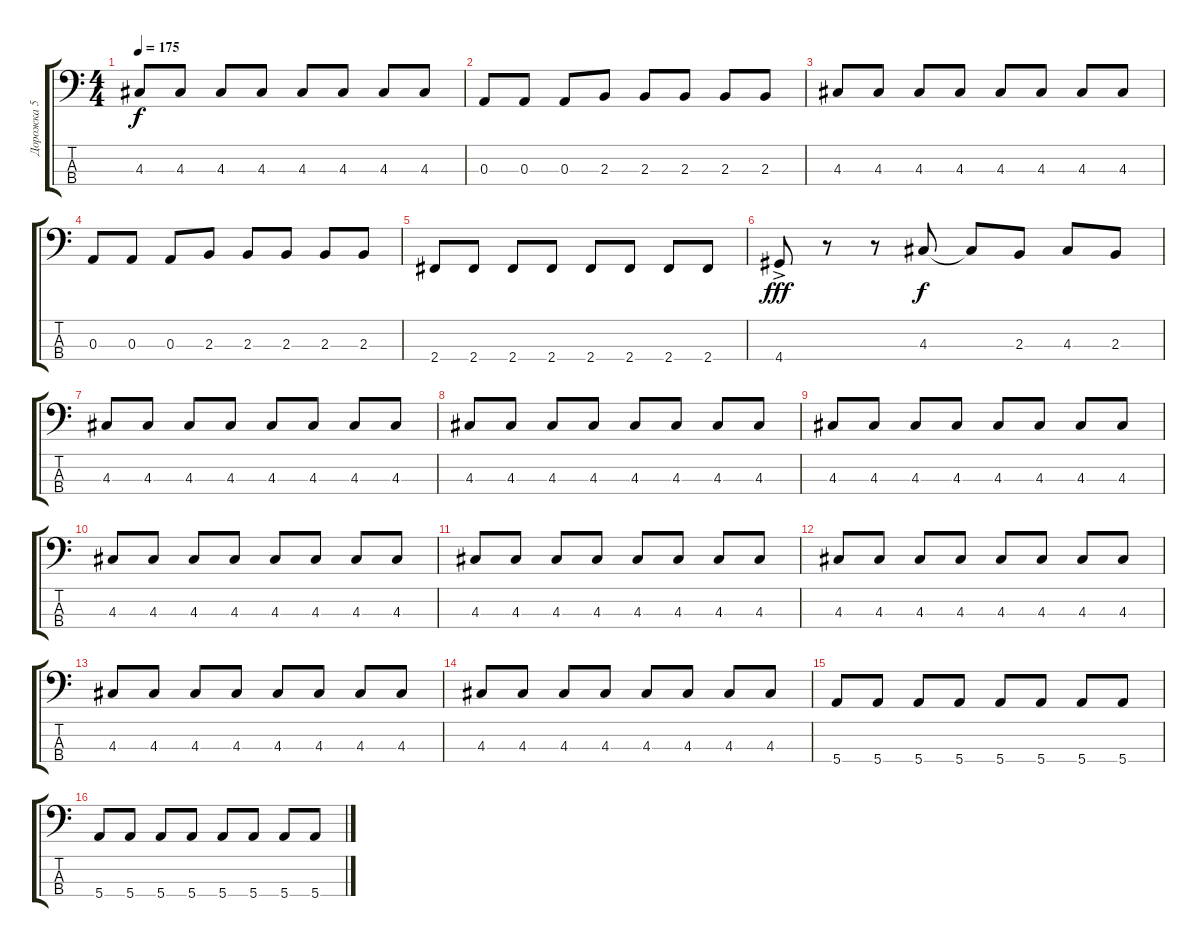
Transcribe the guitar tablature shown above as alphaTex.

\track ("Дорожка 5" "Дорожка 5") {instrument electricbassfinger}
\staff {score tabs}
\tuning (G2 D2 A1 E1) {hide}
\ts (4 4)
\tempo 175
\clef f4
\ks c
4.3.8{dy f} 4.3.8 4.3.8 4.3.8 4.3.8 4.3.8 4.3.8 4.3.8 |
0.3.8 0.3.8 0.3.8 2.3.8 2.3.8 2.3.8 2.3.8 2.3.8 |
4.3.8 4.3.8 4.3.8 4.3.8 4.3.8 4.3.8 4.3.8 4.3.8 |
0.3.8 0.3.8 0.3.8 2.3.8 2.3.8 2.3.8 2.3.8 2.3.8 |
2.4.8 2.4.8 2.4.8 2.4.8 2.4.8 2.4.8 2.4.8 2.4.8 |
4.4{ac}.8{dy fff} r.8 r.8 4.3.8{dy f} 4.3{t}.8 2.3.8 4.3.8 2.3.8 |
4.3.8 4.3.8 4.3.8 4.3.8 4.3.8 4.3.8 4.3.8 4.3.8 |
4.3.8 4.3.8 4.3.8 4.3.8 4.3.8 4.3.8 4.3.8 4.3.8 |
4.3.8 4.3.8 4.3.8 4.3.8 4.3.8 4.3.8 4.3.8 4.3.8 |
4.3.8 4.3.8 4.3.8 4.3.8 4.3.8 4.3.8 4.3.8 4.3.8 |
4.3.8 4.3.8 4.3.8 4.3.8 4.3.8 4.3.8 4.3.8 4.3.8 |
4.3.8 4.3.8 4.3.8 4.3.8 4.3.8 4.3.8 4.3.8 4.3.8 |
4.3.8 4.3.8 4.3.8 4.3.8 4.3.8 4.3.8 4.3.8 4.3.8 |
4.3.8 4.3.8 4.3.8 4.3.8 4.3.8 4.3.8 4.3.8 4.3.8 |
5.4.8 5.4.8 5.4.8 5.4.8 5.4.8 5.4.8 5.4.8 5.4.8 |
5.4.8 5.4.8 5.4.8 5.4.8 5.4.8 5.4.8 5.4.8 5.4.8
